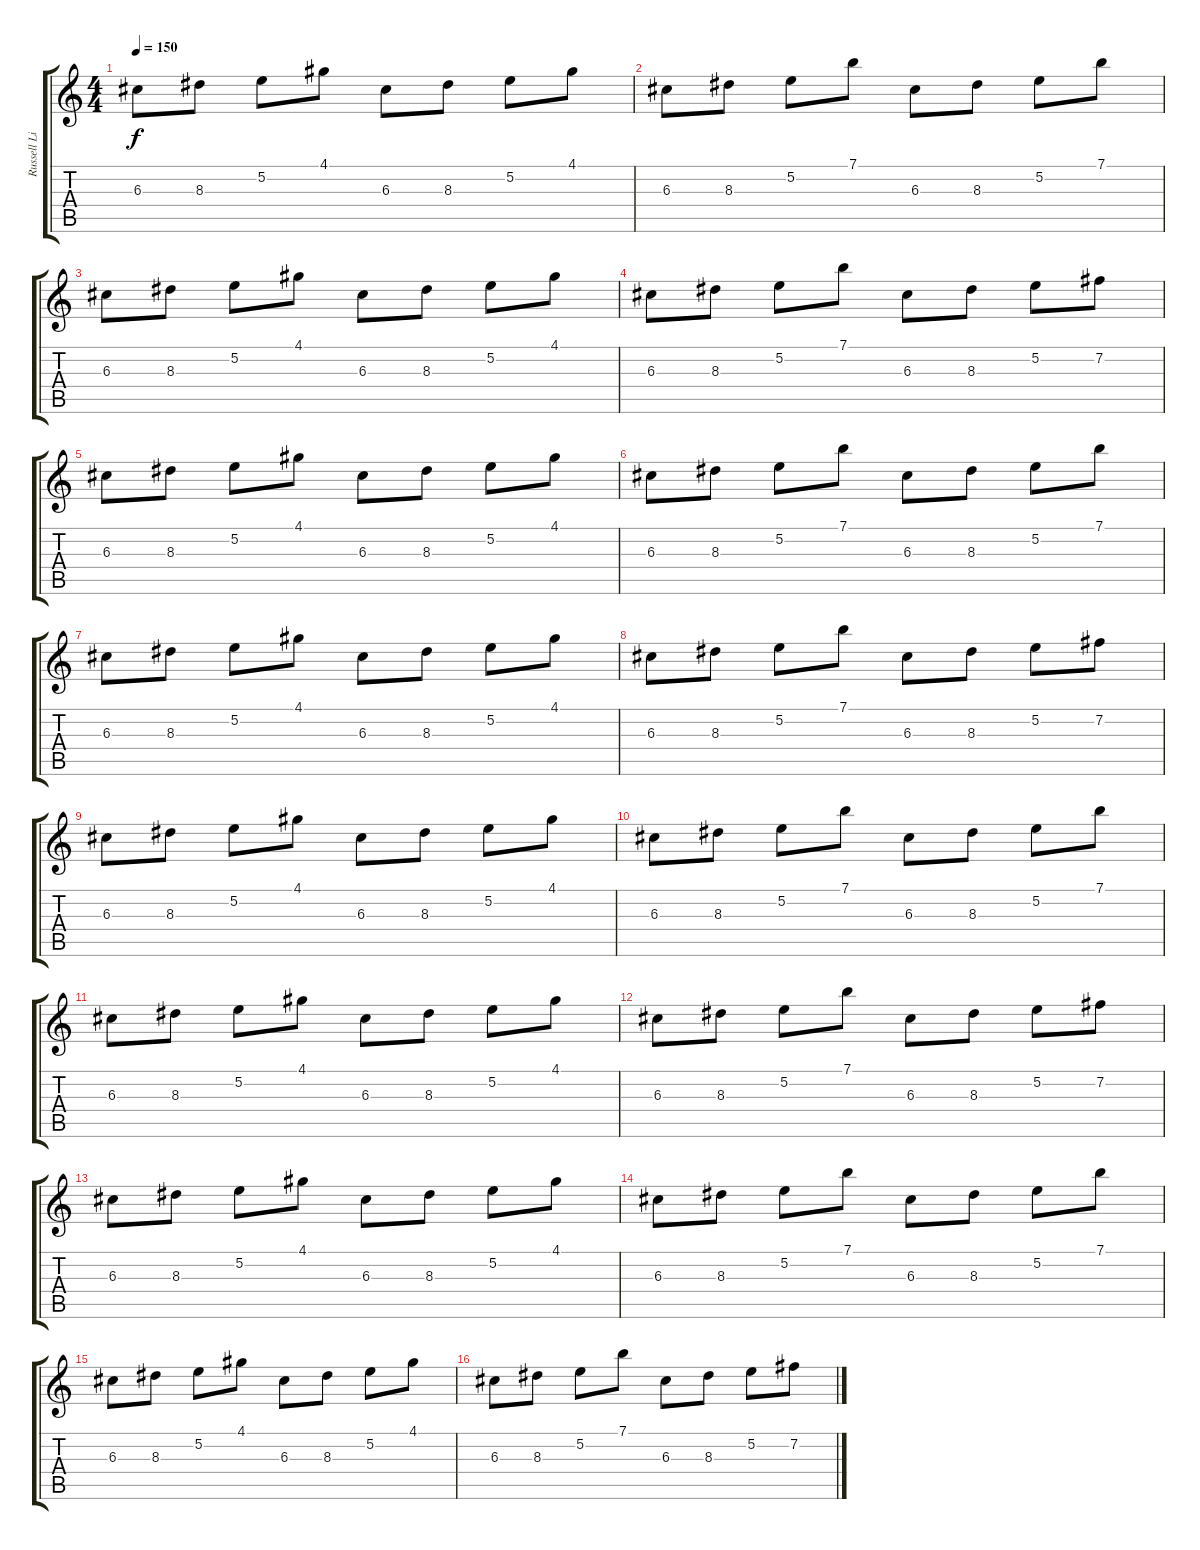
\track ("Russell Lissack" "Russell Li") {instrument electricguitarclean}
\staff {score tabs}
\tuning (E4 B3 G3 D3 A2 E2) {hide}
\ts (4 4)
\tempo 150
\clef g2
\ks c
6.3.8{dy f volume 6 instrument electricguitarjazz} 8.3.8 5.2.8 4.1.8 6.3.8 8.3.8 5.2.8 4.1.8 |
6.3.8 8.3.8 5.2.8 7.1.8 6.3.8 8.3.8 5.2.8 7.1.8 |
6.3.8 8.3.8 5.2.8 4.1.8 6.3.8 8.3.8 5.2.8 4.1.8 |
6.3.8 8.3.8 5.2.8 7.1.8 6.3.8 8.3.8 5.2.8 7.2.8 |
6.3.8 8.3.8 5.2.8 4.1.8 6.3.8 8.3.8 5.2.8 4.1.8 |
6.3.8 8.3.8 5.2.8 7.1.8 6.3.8 8.3.8 5.2.8 7.1.8 |
6.3.8 8.3.8 5.2.8 4.1.8 6.3.8 8.3.8 5.2.8 4.1.8 |
6.3.8 8.3.8 5.2.8 7.1.8 6.3.8 8.3.8 5.2.8 7.2.8 |
6.3.8 8.3.8 5.2.8 4.1.8 6.3.8 8.3.8 5.2.8 4.1.8 |
6.3.8 8.3.8 5.2.8 7.1.8 6.3.8 8.3.8 5.2.8 7.1.8 |
6.3.8 8.3.8 5.2.8 4.1.8 6.3.8 8.3.8 5.2.8 4.1.8 |
6.3.8 8.3.8 5.2.8 7.1.8 6.3.8 8.3.8 5.2.8 7.2.8 |
6.3.8 8.3.8 5.2.8 4.1.8 6.3.8 8.3.8 5.2.8 4.1.8 |
6.3.8 8.3.8 5.2.8 7.1.8 6.3.8 8.3.8 5.2.8 7.1.8 |
6.3.8 8.3.8 5.2.8 4.1.8 6.3.8 8.3.8 5.2.8 4.1.8 |
6.3.8 8.3.8 5.2.8 7.1.8 6.3.8 8.3.8 5.2.8 7.2.8
